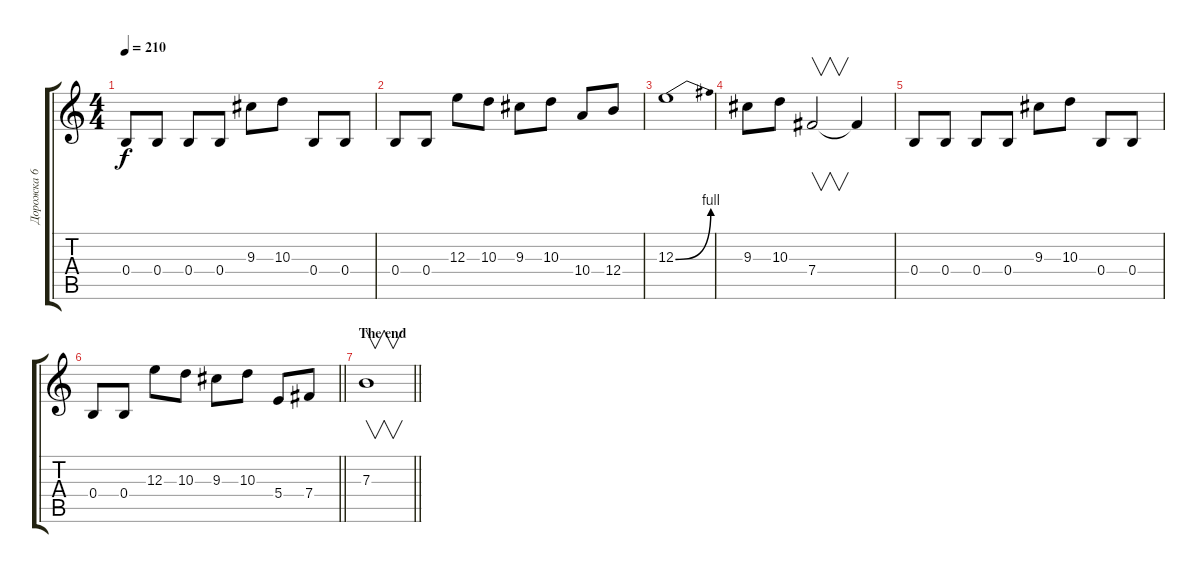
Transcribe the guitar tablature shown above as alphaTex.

\track ("Дорожка 6" "Дорожка 6") {instrument distortionguitar}
\staff {score tabs}
\tuning (Db4 Ab3 E3 B2 Gb2 B1) {hide}
\ts (4 4)
\tempo 210
\clef g2
\ks c
0.4.8{dy f} 0.4.8 0.4.8 0.4.8 9.3.8 10.3.8 0.4.8 0.4.8 |
0.4.8 0.4.8 12.3.8 10.3.8 9.3.8 10.3.8 10.4.8 12.4.8 |
12.3{be (bend 0 0 60 4)}.1 |
9.3.8 10.3.8 7.4.2{v} 7.4{t}.4 |
0.4.8 0.4.8 0.4.8 0.4.8 9.3.8 10.3.8 0.4.8 0.4.8 |
\barLineRight lightlight
0.4.8 0.4.8 12.3.8 10.3.8 9.3.8 10.3.8 5.4.8 7.4.8 |
\section ("" "The end")
\barLineRight lightlight
7.3.1{v}
